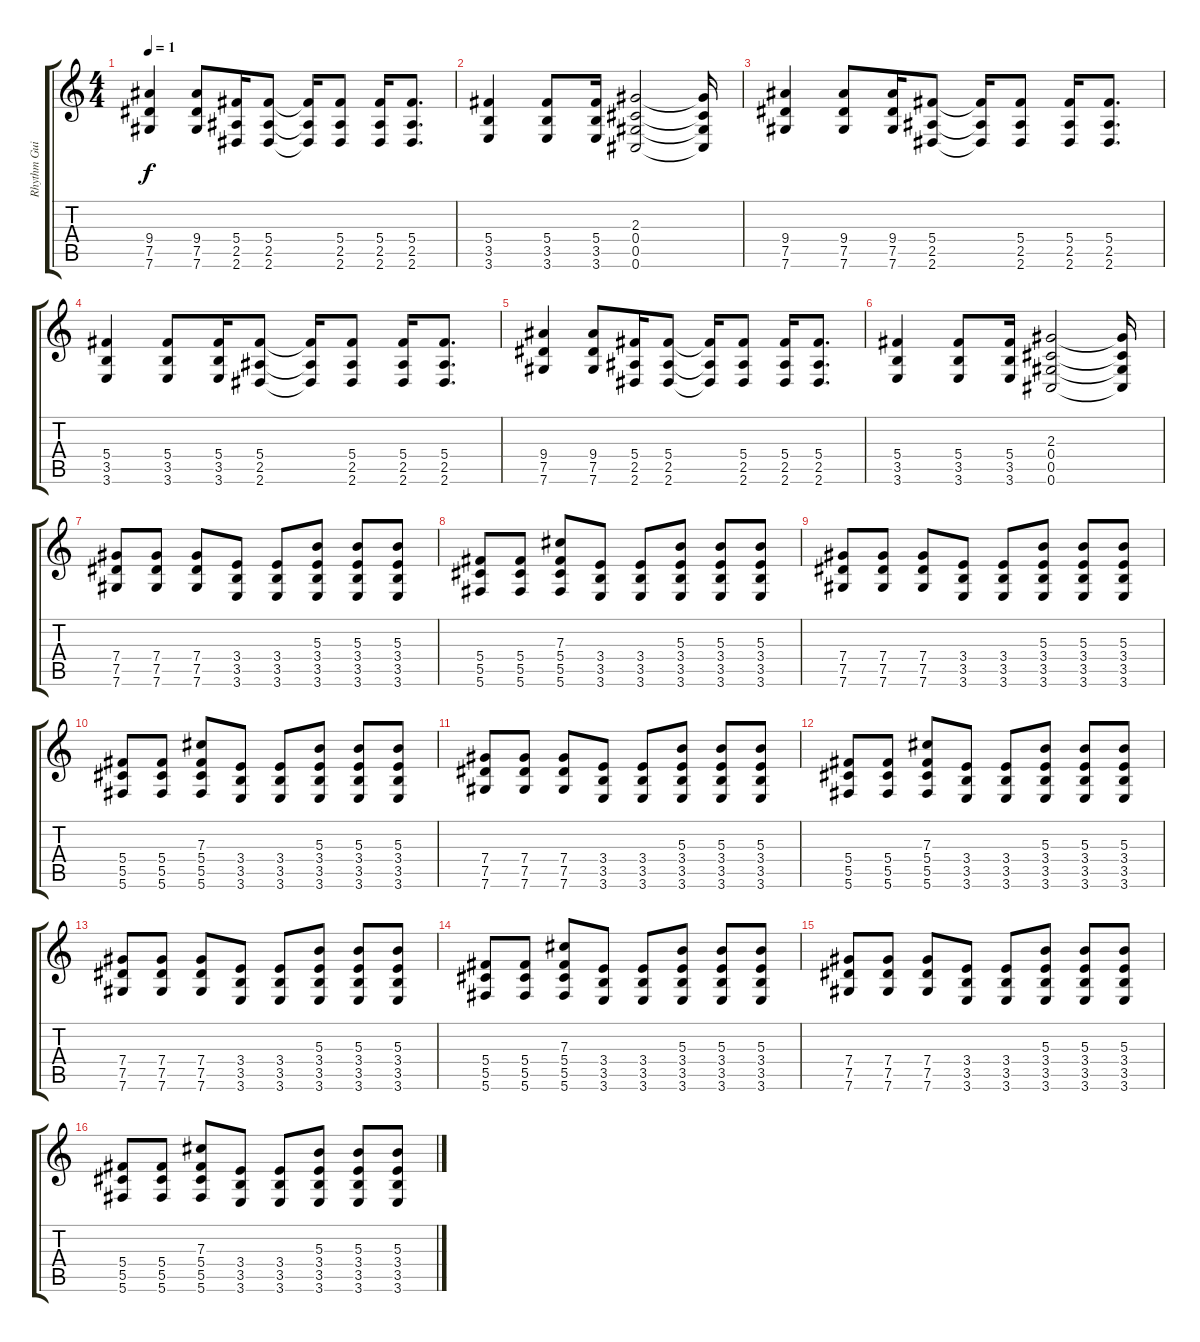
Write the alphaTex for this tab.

\track ("Rhythm Guitar" "Rhythm Gui") {instrument overdrivenguitar}
\staff {score tabs}
\tuning (Db4 Ab3 Gb3 Db3 Ab2 Db2) {hide}
\ts (4 4)
\tempo 1
\clef g2
\ks c
(9.4 7.5 7.6).4{dy f} (9.4 7.5 7.6).8 (5.4 2.5 2.6).16 (5.4 2.5 2.6).8 (5.4{t} 2.5{t} 2.6{t}).16 (5.4 2.5 2.6).8 (5.4 2.5 2.6).16 (5.4 2.5 2.6).8{d} |
(5.4 3.5 3.6).4 (5.4 3.5 3.6).8 (5.4 3.5 3.6).16 (2.3 0.4 0.5 0.6).2 (2.3{t} 0.4{t} 0.5{t} 0.6{t}).16 |
(9.4 7.5 7.6).4 (9.4 7.5 7.6).8 (9.4 7.5 7.6).16 (5.4 2.5 2.6).8 (5.4{t} 2.5{t} 2.6{t}).16 (5.4 2.5 2.6).8 (5.4 2.5 2.6).16 (5.4 2.5 2.6).8{d} |
(5.4 3.5 3.6).4 (5.4 3.5 3.6).8 (5.4 3.5 3.6).16 (5.4 2.5 2.6).8 (5.4{t} 2.5{t} 2.6{t}).16 (5.4 2.5 2.6).8 (5.4 2.5 2.6).16 (5.4 2.5 2.6).8{d} |
(9.4 7.5 7.6).4 (9.4 7.5 7.6).8 (5.4 2.5 2.6).16 (5.4 2.5 2.6).8 (5.4{t} 2.5{t} 2.6{t}).16 (5.4 2.5 2.6).8 (5.4 2.5 2.6).16 (5.4 2.5 2.6).8{d} |
(5.4 3.5 3.6).4 (5.4 3.5 3.6).8 (5.4 3.5 3.6).16 (2.3 0.4 0.5 0.6).2 (2.3{t} 0.4{t} 0.5{t} 0.6{t}).16 |
(7.4 7.5 7.6).8 (7.4 7.5 7.6).8 (7.4 7.5 7.6).8 (3.4 3.5 3.6).8 (3.4 3.5 3.6).8 (5.3 3.4 3.5 3.6).8 (5.3 3.4 3.5 3.6).8 (5.3 3.4 3.5 3.6).8 |
(5.4 5.5 5.6).8 (5.4 5.5 5.6).8 (7.3 5.4 5.5 5.6).8 (3.4 3.5 3.6).8 (3.4 3.5 3.6).8 (5.3 3.4 3.5 3.6).8 (5.3 3.4 3.5 3.6).8 (5.3 3.4 3.5 3.6).8 |
(7.4 7.5 7.6).8 (7.4 7.5 7.6).8 (7.4 7.5 7.6).8 (3.4 3.5 3.6).8 (3.4 3.5 3.6).8 (5.3 3.4 3.5 3.6).8 (5.3 3.4 3.5 3.6).8 (5.3 3.4 3.5 3.6).8 |
(5.4 5.5 5.6).8 (5.4 5.5 5.6).8 (7.3 5.4 5.5 5.6).8 (3.4 3.5 3.6).8 (3.4 3.5 3.6).8 (5.3 3.4 3.5 3.6).8 (5.3 3.4 3.5 3.6).8 (5.3 3.4 3.5 3.6).8 |
(7.4 7.5 7.6).8 (7.4 7.5 7.6).8 (7.4 7.5 7.6).8 (3.4 3.5 3.6).8 (3.4 3.5 3.6).8 (5.3 3.4 3.5 3.6).8 (5.3 3.4 3.5 3.6).8 (5.3 3.4 3.5 3.6).8 |
(5.4 5.5 5.6).8 (5.4 5.5 5.6).8 (7.3 5.4 5.5 5.6).8 (3.4 3.5 3.6).8 (3.4 3.5 3.6).8 (5.3 3.4 3.5 3.6).8 (5.3 3.4 3.5 3.6).8 (5.3 3.4 3.5 3.6).8 |
(7.4 7.5 7.6).8 (7.4 7.5 7.6).8 (7.4 7.5 7.6).8 (3.4 3.5 3.6).8 (3.4 3.5 3.6).8 (5.3 3.4 3.5 3.6).8 (5.3 3.4 3.5 3.6).8 (5.3 3.4 3.5 3.6).8 |
(5.4 5.5 5.6).8 (5.4 5.5 5.6).8 (7.3 5.4 5.5 5.6).8 (3.4 3.5 3.6).8 (3.4 3.5 3.6).8 (5.3 3.4 3.5 3.6).8 (5.3 3.4 3.5 3.6).8 (5.3 3.4 3.5 3.6).8 |
(7.4 7.5 7.6).8 (7.4 7.5 7.6).8 (7.4 7.5 7.6).8 (3.4 3.5 3.6).8 (3.4 3.5 3.6).8 (5.3 3.4 3.5 3.6).8 (5.3 3.4 3.5 3.6).8 (5.3 3.4 3.5 3.6).8 |
(5.4 5.5 5.6).8 (5.4 5.5 5.6).8 (7.3 5.4 5.5 5.6).8 (3.4 3.5 3.6).8 (3.4 3.5 3.6).8 (5.3 3.4 3.5 3.6).8 (5.3 3.4 3.5 3.6).8 (5.3 3.4 3.5 3.6).8
